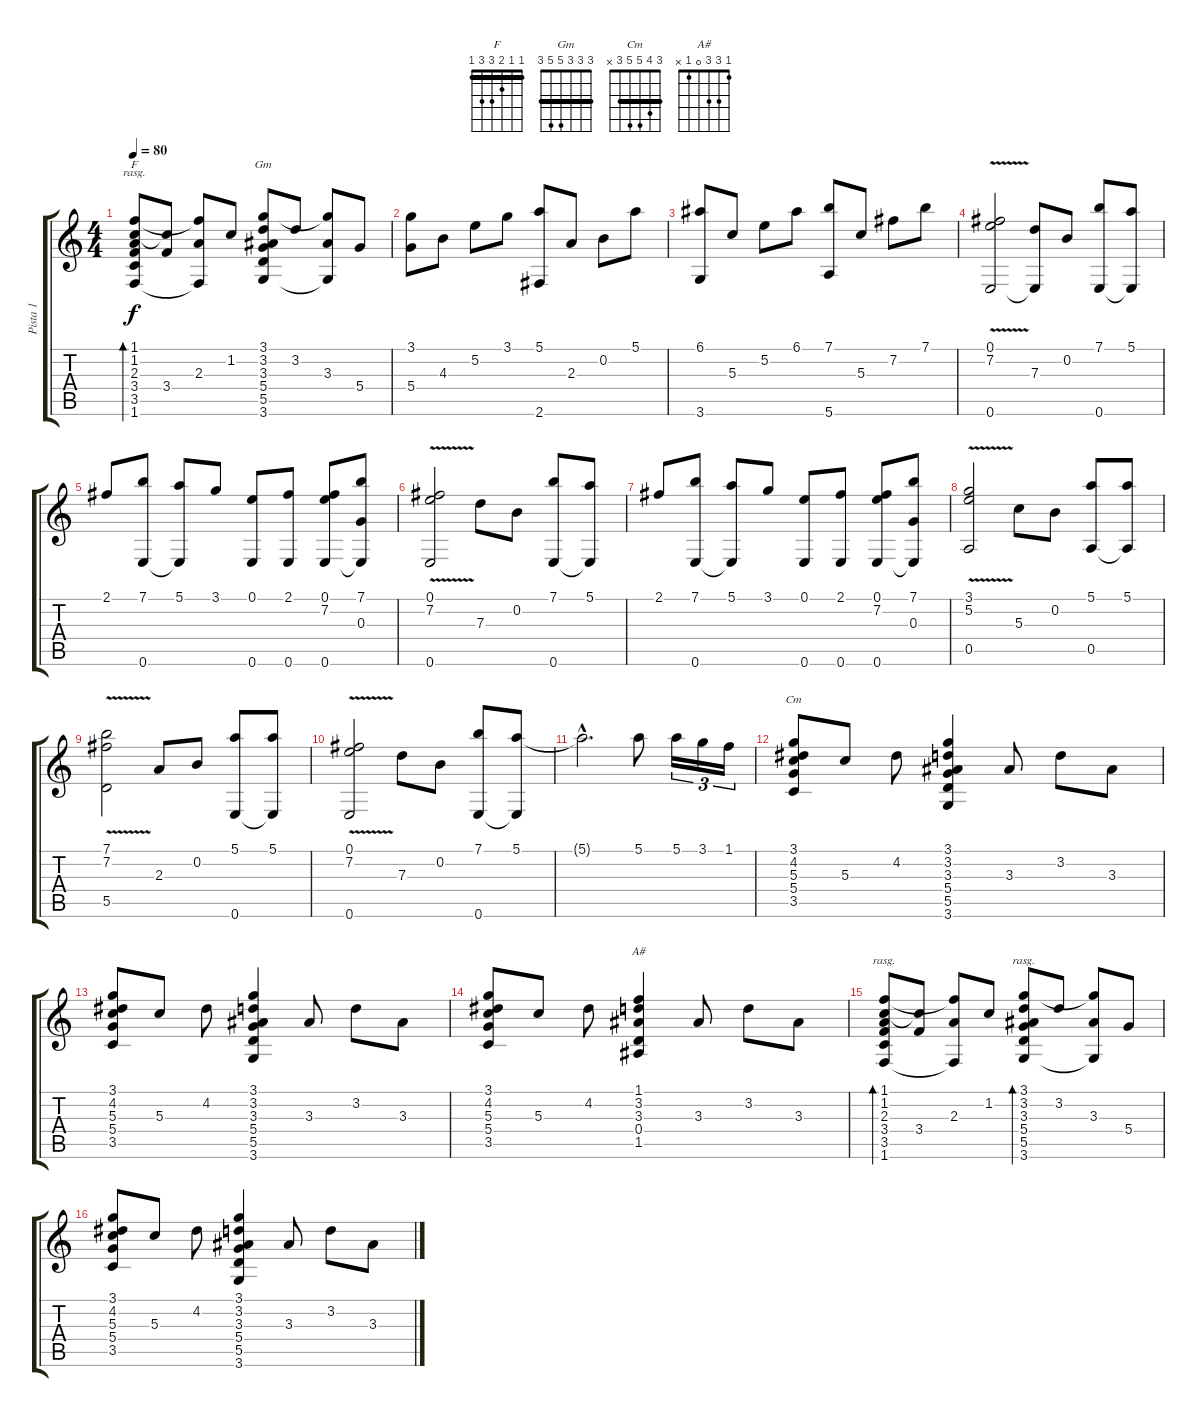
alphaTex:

\track ("Pista 1" "Pista 1") {instrument overdrivenguitar}
\staff {score tabs}
\tuning (E4 B3 G3 D3 A2 E2) {hide}
\chord ("F" 1 1 2 3 3 1) {barre 1}
\chord ("Gm" 3 3 3 5 5 3) {barre 3}
\chord ("Cm" 3 4 5 5 3 x) {barre 3}
\chord ("A#" 1 3 3 0 1 x)
\ts (4 4)
\tempo 80
\clef g2
\ks c
(1.1 1.2 2.3 3.4 3.5 1.6).8{bd 240 ch "F" rasg ii dy f} (1.2{t} 3.4).8 (1.1{t} 2.3 1.6{t}).8 1.2.8 (3.1 3.2 3.3 5.4 5.5 3.6).8{ch "Gm"} 3.2.8 (3.1{t} 3.3 3.6{t}).8 5.4.8 |
(3.1 5.4).8 4.3.8 5.2.8 3.1.8 (5.1 2.6).8 2.3.8 0.2.8 5.1.8 |
(6.1 3.6).8 5.3.8 5.2.8 6.1.8 (7.1 5.6).8 5.3.8 7.2.8 7.1.8 |
(0.1 7.2{v} 0.6).2 (7.3 0.6{t}).8 0.2.8 (7.1 0.6).8 (5.1 0.6{t}).8 |
2.1.8 (7.1 0.6).8 (5.1 0.6{t}).8 3.1.8 (0.1 0.6).8 (2.1 0.6).8 (0.1 7.2 0.6).8 (7.1 0.3 0.6{t}).8 |
(0.1 7.2{v} 0.6).2 7.3.8 0.2.8 (7.1 0.6).8 (5.1 0.6{t}).8 |
2.1.8 (7.1 0.6).8 (5.1 0.6{t}).8 3.1.8 (0.1 0.6).8 (2.1 0.6).8 (0.1 7.2 0.6).8 (7.1 0.3 0.6{t}).8 |
(3.1 5.2{v} 0.5).2 5.3.8 0.2.8 (5.1 0.5).8 (5.1 0.5{t}).8 |
(7.1 7.2{v} 5.5).2 2.3.8 0.2.8 (5.1 0.6).8 (5.1 0.6{t}).8 |
(0.1 7.2{v} 0.6).2 7.3.8 0.2.8 (7.1 0.6).8 (5.1 0.6{t}).8 |
5.1{hac t}.2{d} 5.1.8 5.1.16{tu (3 2)} 3.1.16{tu (3 2)} 1.1.16{tu (3 2)} |
(3.1 4.2 5.3 5.4 3.5).8{ch "Cm"} 5.3.8 4.2.8 (3.1 3.2 3.3 5.4 5.5 3.6).4 3.3.8 3.2.8 3.3.8 |
(3.1 4.2 5.3 5.4 3.5).8 5.3.8 4.2.8 (3.1 3.2 3.3 5.4 5.5 3.6).4 3.3.8 3.2.8 3.3.8 |
(3.1 4.2 5.3 5.4 3.5).8 5.3.8 4.2.8 (1.1 3.2 3.3 0.4 1.5).4{ch "A#"} 3.3.8 3.2.8 3.3.8 |
(1.1 1.2 2.3 3.4 3.5 1.6).8{bd 240 rasg ii} (1.2{t} 3.4).8 (1.1{t} 2.3 1.6{t}).8 1.2.8 (3.1 3.2 3.3 5.4 5.5 3.6).8{bd 60 rasg ii} 3.2.8 (3.1{t} 3.3 3.6{t}).8 5.4.8 |
(3.1 4.2 5.3 5.4 3.5).8 5.3.8 4.2.8 (3.1 3.2 3.3 5.4 5.5 3.6).4 3.3.8 3.2.8 3.3.8
